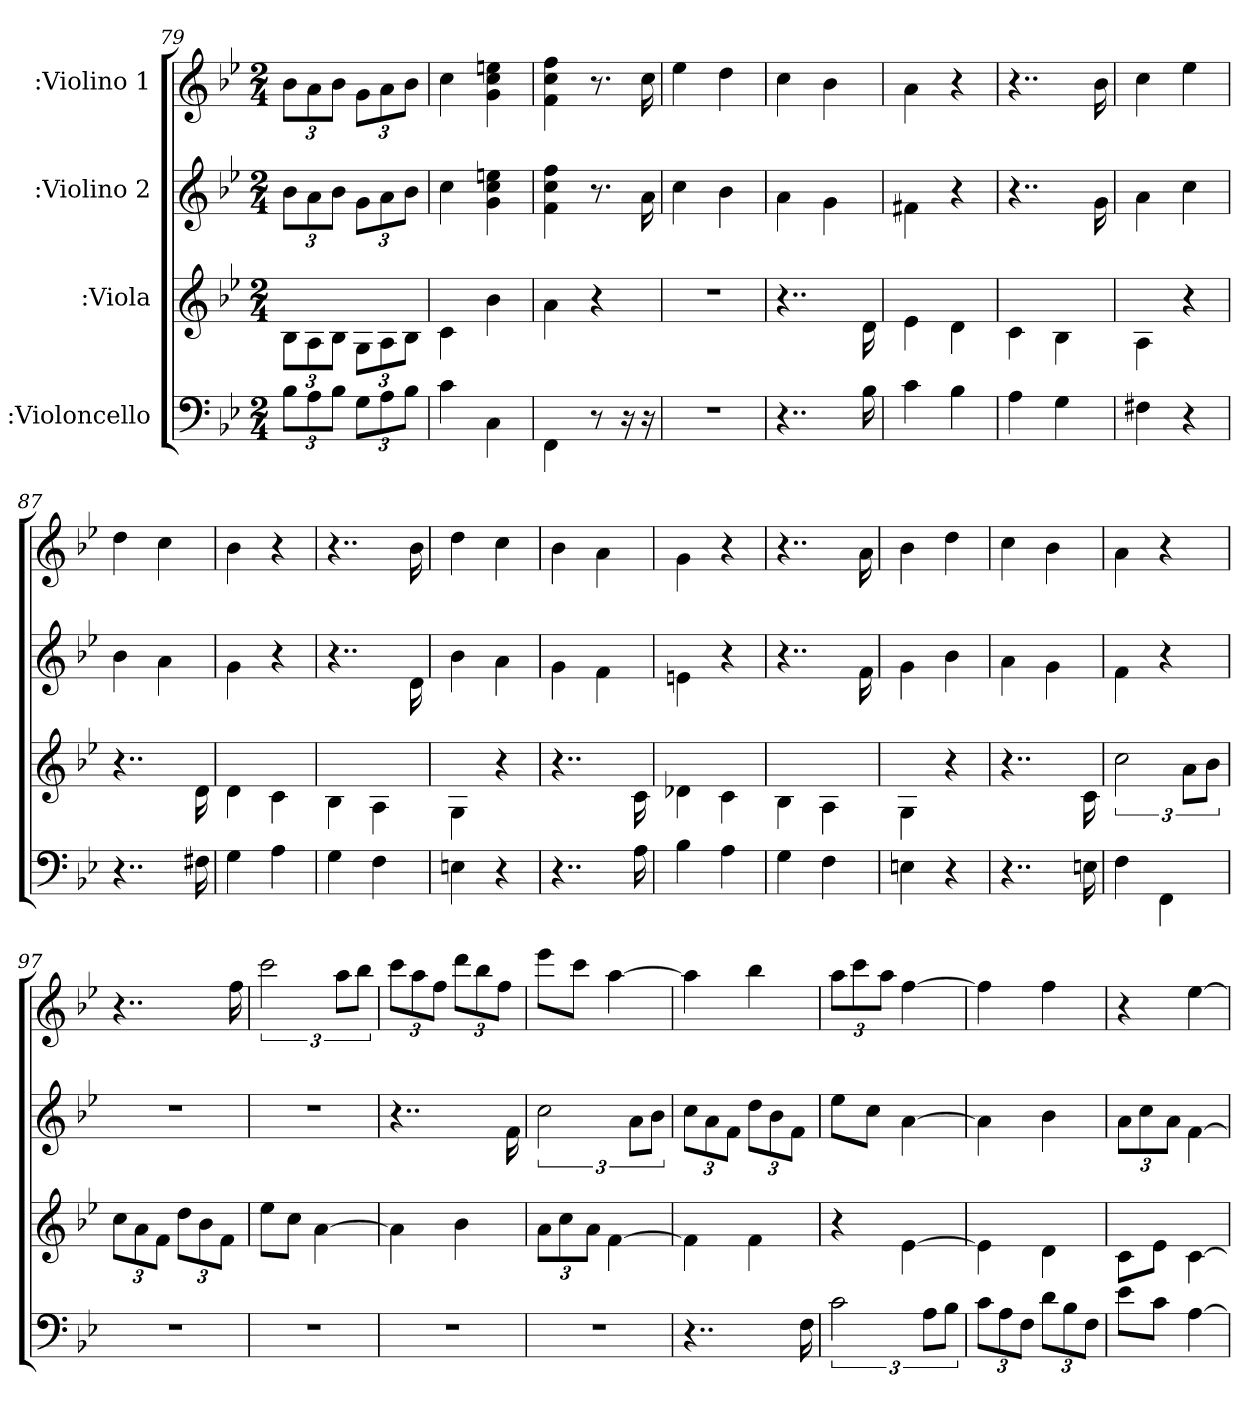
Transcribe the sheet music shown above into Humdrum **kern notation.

**kern	**kern	**kern	**kern
*part4	*part3	*part2	*part1
*staff4	*staff3	*staff2	*staff1
*I":Violoncello	*I":Viola	*I":Violino 2	*I":Violino 1
*k[b-e-]	*k[b-e-]	*k[b-e-]	*k[b-e-]
*B-:	*B-:	*B-:	*B-:
*M2/4	*M2/4	*M2/4	*M2/4
=79	=79	=79	=79
12B-\L	12B-\L	12b-\L	12b-\L
12A\	12A\	12a\	12a\
12B-\J	12B-\J	12b-\J	12b-\J
12G\L	12G\L	12g\L	12g\L
12A\	12A\	12a\	12a\
12B-\J	12B-\J	12b-\J	12b-\J
=80	=80	=80	=80
4c\	4c\	4cc\	4cc\
4C\	4b-\	4een\ 4cc\ 4g\	4een\ 4cc\ 4g\
=81	=81	=81	=81
4FF\	4a\	4ff\ 4cc\ 4f\	4ff\ 4cc\ 4f\
8r	4r	8.r	8.r
16r	.	.	.
16r	.	16a\	16cc\
=82	=82	=82	=82
2r	2r	4cc\	4ee-\
.	.	4b-\	4dd\
=83	=83	=83	=83
4..r	4..r	4a\	4cc\
.	.	4g\	4b-\
16B-\	16d\	.	.
=84	=84	=84	=84
4c\	4e-\	4f#X\	4a\
4B-\	4d\	4r	4r
=85	=85	=85	=85
4A\	4c\	4..r	4..r
4G\	4B-\	.	.
.	.	16g\	16b-\
=86	=86	=86	=86
4F#X\	4A\	4a\	4cc\
4r	4r	4cc\	4ee-\
=87	=87	=87	=87
4..r	4..r	4b-\	4dd\
.	.	4a\	4cc\
16F#X\	16d\	.	.
=88	=88	=88	=88
4G\	4d\	4g\	4b-\
4A\	4c\	4r	4r
=89	=89	=89	=89
4G\	4B-\	4..r	4..r
4F\	4A\	.	.
.	.	16d\	16b-\
=90	=90	=90	=90
4En\	4G\	4b-\	4dd\
4r	4r	4a\	4cc\
=91	=91	=91	=91
4..r	4..r	4g\	4b-\
.	.	4f\	4a\
16A\	16c\	.	.
=92	=92	=92	=92
4B-\	4d-X\	4en\	4g\
4A\	4c\	4r	4r
=93	=93	=93	=93
4G\	4B-\	4..r	4..r
4F\	4A\	.	.
.	.	16f\	16a\
=94	=94	=94	=94
4En\	4G\	4g\	4b-\
4r	4r	4b-\	4dd\
=95	=95	=95	=95
4..r	4..r	4a\	4cc\
.	.	4g\	4b-\
16En\	16c\	.	.
=96	=96	=96	=96
4F\	3cc\	4f\	4a\
4FF\	.	4r	4r
.	12a\L	.	.
.	12b-\J	.	.
=97	=97	=97	=97
2r	12cc\L	2r	4..r
.	12a\	.	.
.	12f\J	.	.
.	12dd\L	.	.
.	12b-\	.	.
.	12f\J	.	.
.	.	.	16ff\
=98	=98	=98	=98
2r	8ee-\L	2r	3ccc\
.	8cc\J	.	.
.	[4a\	.	.
.	.	.	12aa\L
.	.	.	12bb-\J
=99	=99	=99	=99
2r	4a\]	4..r	12ccc\L
.	.	.	12aa\
.	.	.	12ff\J
.	4b-\	.	12ddd\L
.	.	.	12bb-\
.	.	.	12ff\J
.	.	16f\	.
=100	=100	=100	=100
2r	12a\L	3cc\	8eee-\L
.	12cc\	.	.
.	.	.	8ccc\J
.	12a\J	.	.
.	[4f\	.	[4aa\
.	.	12a\L	.
.	.	12b-\J	.
=101	=101	=101	=101
4..r	4f\]	12cc\L	4aa\]
.	.	12a\	.
.	.	12f\J	.
.	4f\	12dd\L	4bb-\
.	.	12b-\	.
.	.	12f\J	.
16F\	.	.	.
=102	=102	=102	=102
3c\	4r	8ee-\L	12aa\L
.	.	.	12ccc\
.	.	8cc\J	.
.	.	.	12aa\J
.	[4e-\	[4a\	[4ff\
12A\L	.	.	.
12B-\J	.	.	.
=103	=103	=103	=103
12c\L	4e-\]	4a\]	4ff\]
12A\	.	.	.
12F\J	.	.	.
12d\L	4d\	4b-\	4ff\
12B-\	.	.	.
12F\J	.	.	.
=104	=104	=104	=104
8e-\L	8c\L	12a\L	4r
.	.	12cc\	.
8c\J	8e-\J	.	.
.	.	12a\J	.
[4A\	[4c\	[4f\	[4ee-\
=	=	=	=
*-	*-	*-	*-
